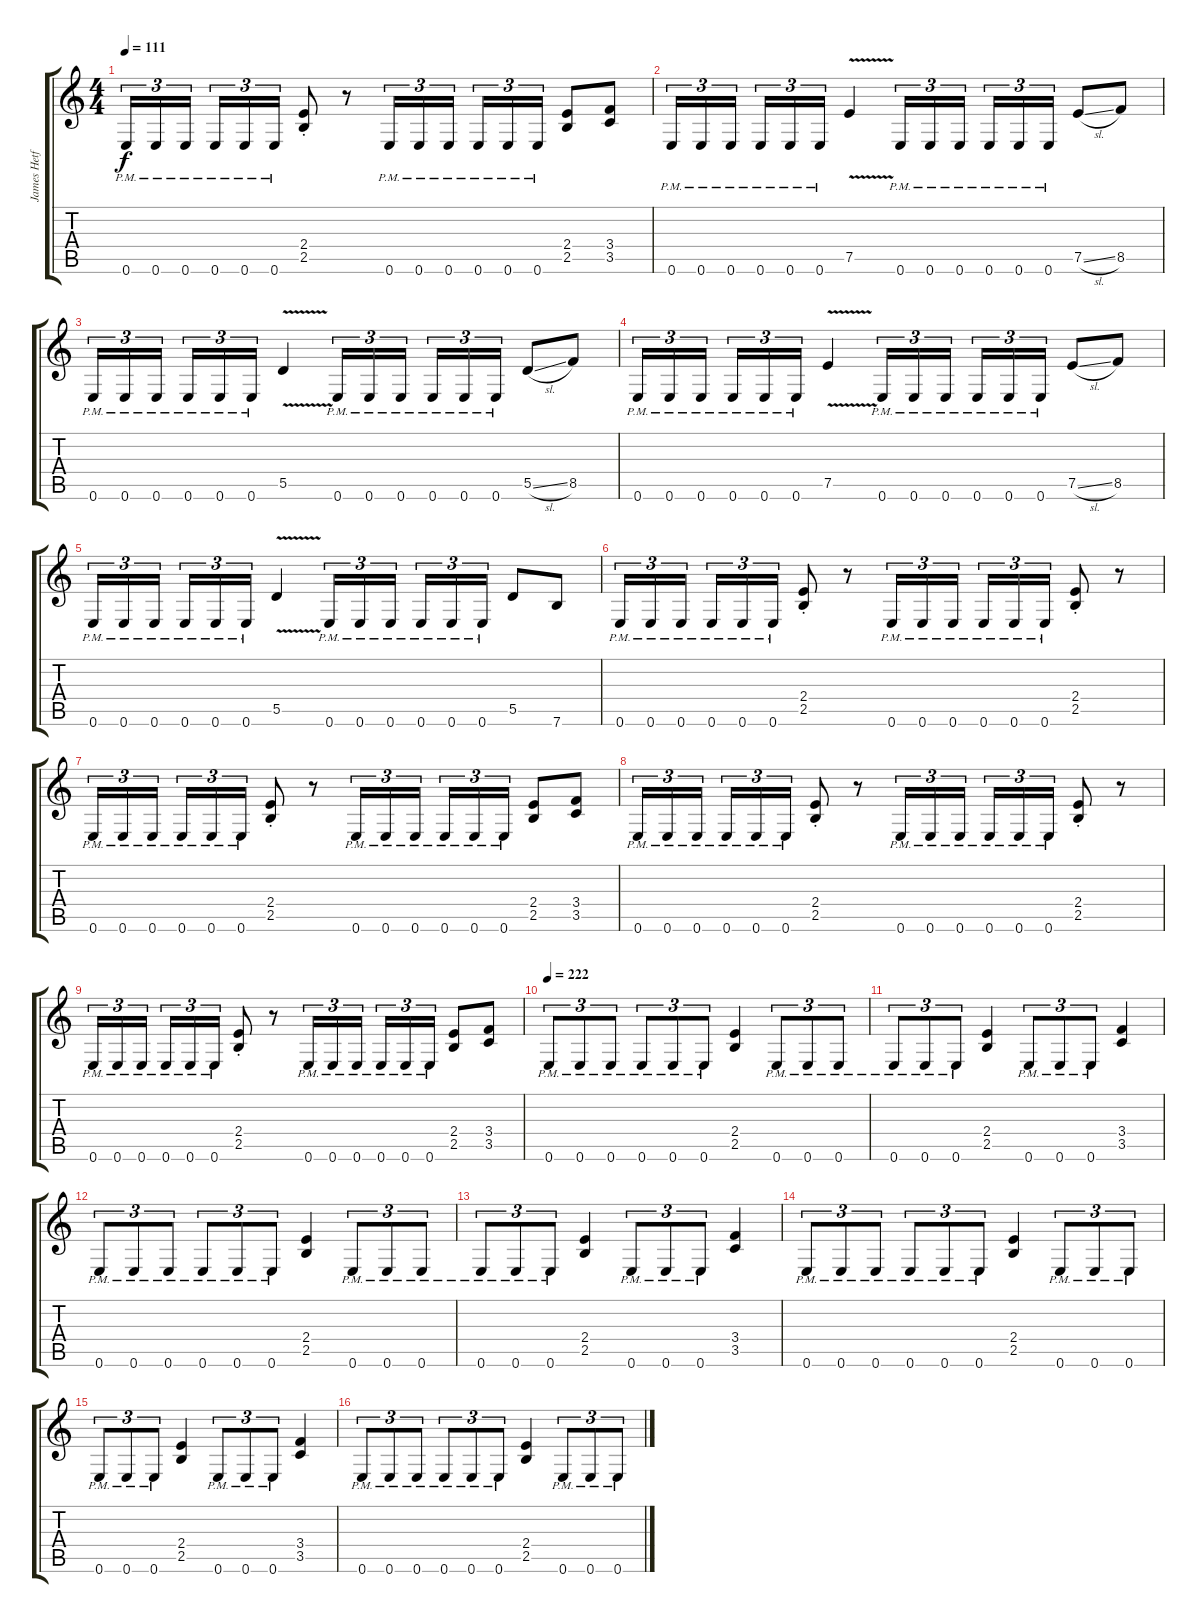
\track ("James Hetfield (Rythym)" "James Hetf") {instrument distortionguitar}
\staff {score tabs}
\tuning (E4 B3 G3 D3 A2 E2) {hide}
\ts (4 4)
\tempo 111
\clef g2
\ks c
0.6{pm}.16{tu (3 2) dy f} 0.6{pm}.16{tu (3 2)} 0.6{pm}.16{tu (3 2) beam splitsecondary} 0.6{pm}.16{tu (3 2)} 0.6{pm}.16{tu (3 2)} 0.6{pm}.16{tu (3 2)} (2.4{st} 2.5{st}).8 r.8 0.6{pm}.16{tu (3 2)} 0.6{pm}.16{tu (3 2)} 0.6{pm}.16{tu (3 2) beam splitsecondary} 0.6{pm}.16{tu (3 2)} 0.6{pm}.16{tu (3 2)} 0.6{pm}.16{tu (3 2)} (2.4 2.5).8 (3.4 3.5).8 |
0.6{pm}.16{tu (3 2)} 0.6{pm}.16{tu (3 2)} 0.6{pm}.16{tu (3 2) beam splitsecondary} 0.6{pm}.16{tu (3 2)} 0.6{pm}.16{tu (3 2)} 0.6{pm}.16{tu (3 2)} 7.5{v}.4 0.6{pm}.16{tu (3 2)} 0.6{pm}.16{tu (3 2)} 0.6{pm}.16{tu (3 2) beam splitsecondary} 0.6{pm}.16{tu (3 2)} 0.6{pm}.16{tu (3 2)} 0.6{pm}.16{tu (3 2)} 7.5{sl}.8 8.5.8 |
0.6{pm}.16{tu (3 2)} 0.6{pm}.16{tu (3 2)} 0.6{pm}.16{tu (3 2) beam splitsecondary} 0.6{pm}.16{tu (3 2)} 0.6{pm}.16{tu (3 2)} 0.6{pm}.16{tu (3 2)} 5.5{v}.4 0.6{pm}.16{tu (3 2)} 0.6{pm}.16{tu (3 2)} 0.6{pm}.16{tu (3 2) beam splitsecondary} 0.6{pm}.16{tu (3 2)} 0.6{pm}.16{tu (3 2)} 0.6{pm}.16{tu (3 2)} 5.5{sl}.8 8.5.8 |
0.6{pm}.16{tu (3 2)} 0.6{pm}.16{tu (3 2)} 0.6{pm}.16{tu (3 2) beam splitsecondary} 0.6{pm}.16{tu (3 2)} 0.6{pm}.16{tu (3 2)} 0.6{pm}.16{tu (3 2)} 7.5{v}.4 0.6{pm}.16{tu (3 2)} 0.6{pm}.16{tu (3 2)} 0.6{pm}.16{tu (3 2) beam splitsecondary} 0.6{pm}.16{tu (3 2)} 0.6{pm}.16{tu (3 2)} 0.6{pm}.16{tu (3 2)} 7.5{sl}.8 8.5.8 |
0.6{pm}.16{tu (3 2)} 0.6{pm}.16{tu (3 2)} 0.6{pm}.16{tu (3 2) beam splitsecondary} 0.6{pm}.16{tu (3 2)} 0.6{pm}.16{tu (3 2)} 0.6{pm}.16{tu (3 2)} 5.5{v}.4 0.6{pm}.16{tu (3 2)} 0.6{pm}.16{tu (3 2)} 0.6{pm}.16{tu (3 2) beam splitsecondary} 0.6{pm}.16{tu (3 2)} 0.6{pm}.16{tu (3 2)} 0.6{pm}.16{tu (3 2)} 5.5.8 7.6.8 |
0.6{pm}.16{tu (3 2)} 0.6{pm}.16{tu (3 2)} 0.6{pm}.16{tu (3 2) beam splitsecondary} 0.6{pm}.16{tu (3 2)} 0.6{pm}.16{tu (3 2)} 0.6{pm}.16{tu (3 2)} (2.4{st} 2.5{st}).8 r.8 0.6{pm}.16{tu (3 2)} 0.6{pm}.16{tu (3 2)} 0.6{pm}.16{tu (3 2) beam splitsecondary} 0.6{pm}.16{tu (3 2)} 0.6{pm}.16{tu (3 2)} 0.6{pm}.16{tu (3 2)} (2.4{st} 2.5{st}).8 r.8 |
0.6{pm}.16{tu (3 2)} 0.6{pm}.16{tu (3 2)} 0.6{pm}.16{tu (3 2) beam splitsecondary} 0.6{pm}.16{tu (3 2)} 0.6{pm}.16{tu (3 2)} 0.6{pm}.16{tu (3 2)} (2.4{st} 2.5{st}).8 r.8 0.6{pm}.16{tu (3 2)} 0.6{pm}.16{tu (3 2)} 0.6{pm}.16{tu (3 2) beam splitsecondary} 0.6{pm}.16{tu (3 2)} 0.6{pm}.16{tu (3 2)} 0.6{pm}.16{tu (3 2)} (2.4 2.5).8 (3.4 3.5).8 |
0.6{pm}.16{tu (3 2)} 0.6{pm}.16{tu (3 2)} 0.6{pm}.16{tu (3 2) beam splitsecondary} 0.6{pm}.16{tu (3 2)} 0.6{pm}.16{tu (3 2)} 0.6{pm}.16{tu (3 2)} (2.4{st} 2.5{st}).8 r.8 0.6{pm}.16{tu (3 2)} 0.6{pm}.16{tu (3 2)} 0.6{pm}.16{tu (3 2) beam splitsecondary} 0.6{pm}.16{tu (3 2)} 0.6{pm}.16{tu (3 2)} 0.6{pm}.16{tu (3 2)} (2.4{st} 2.5{st}).8 r.8 |
0.6{pm}.16{tu (3 2)} 0.6{pm}.16{tu (3 2)} 0.6{pm}.16{tu (3 2) beam splitsecondary} 0.6{pm}.16{tu (3 2)} 0.6{pm}.16{tu (3 2)} 0.6{pm}.16{tu (3 2)} (2.4{st} 2.5{st}).8 r.8 0.6{pm}.16{tu (3 2)} 0.6{pm}.16{tu (3 2)} 0.6{pm}.16{tu (3 2) beam splitsecondary} 0.6{pm}.16{tu (3 2)} 0.6{pm}.16{tu (3 2)} 0.6{pm}.16{tu (3 2)} (2.4 2.5).8 (3.4 3.5).8 |
\tempo 222
0.6{pm}.8{tu (3 2)} 0.6{pm}.8{tu (3 2)} 0.6{pm}.8{tu (3 2)} 0.6{pm}.8{tu (3 2)} 0.6{pm}.8{tu (3 2)} 0.6{pm}.8{tu (3 2)} (2.4 2.5).4 0.6{pm}.8{tu (3 2)} 0.6{pm}.8{tu (3 2)} 0.6{pm}.8{tu (3 2)} |
0.6{pm}.8{tu (3 2)} 0.6{pm}.8{tu (3 2)} 0.6{pm}.8{tu (3 2)} (2.4 2.5).4 0.6{pm}.8{tu (3 2)} 0.6{pm}.8{tu (3 2)} 0.6{pm}.8{tu (3 2)} (3.4 3.5).4 |
0.6{pm}.8{tu (3 2)} 0.6{pm}.8{tu (3 2)} 0.6{pm}.8{tu (3 2)} 0.6{pm}.8{tu (3 2)} 0.6{pm}.8{tu (3 2)} 0.6{pm}.8{tu (3 2)} (2.4 2.5).4 0.6{pm}.8{tu (3 2)} 0.6{pm}.8{tu (3 2)} 0.6{pm}.8{tu (3 2)} |
0.6{pm}.8{tu (3 2)} 0.6{pm}.8{tu (3 2)} 0.6{pm}.8{tu (3 2)} (2.4 2.5).4 0.6{pm}.8{tu (3 2)} 0.6{pm}.8{tu (3 2)} 0.6{pm}.8{tu (3 2)} (3.4 3.5).4 |
0.6{pm}.8{tu (3 2)} 0.6{pm}.8{tu (3 2)} 0.6{pm}.8{tu (3 2)} 0.6{pm}.8{tu (3 2)} 0.6{pm}.8{tu (3 2)} 0.6{pm}.8{tu (3 2)} (2.4 2.5).4 0.6{pm}.8{tu (3 2)} 0.6{pm}.8{tu (3 2)} 0.6{pm}.8{tu (3 2)} |
0.6{pm}.8{tu (3 2)} 0.6{pm}.8{tu (3 2)} 0.6{pm}.8{tu (3 2)} (2.4 2.5).4 0.6{pm}.8{tu (3 2)} 0.6{pm}.8{tu (3 2)} 0.6{pm}.8{tu (3 2)} (3.4 3.5).4 |
0.6{pm}.8{tu (3 2)} 0.6{pm}.8{tu (3 2)} 0.6{pm}.8{tu (3 2)} 0.6{pm}.8{tu (3 2)} 0.6{pm}.8{tu (3 2)} 0.6{pm}.8{tu (3 2)} (2.4 2.5).4 0.6{pm}.8{tu (3 2)} 0.6{pm}.8{tu (3 2)} 0.6{pm}.8{tu (3 2)}
